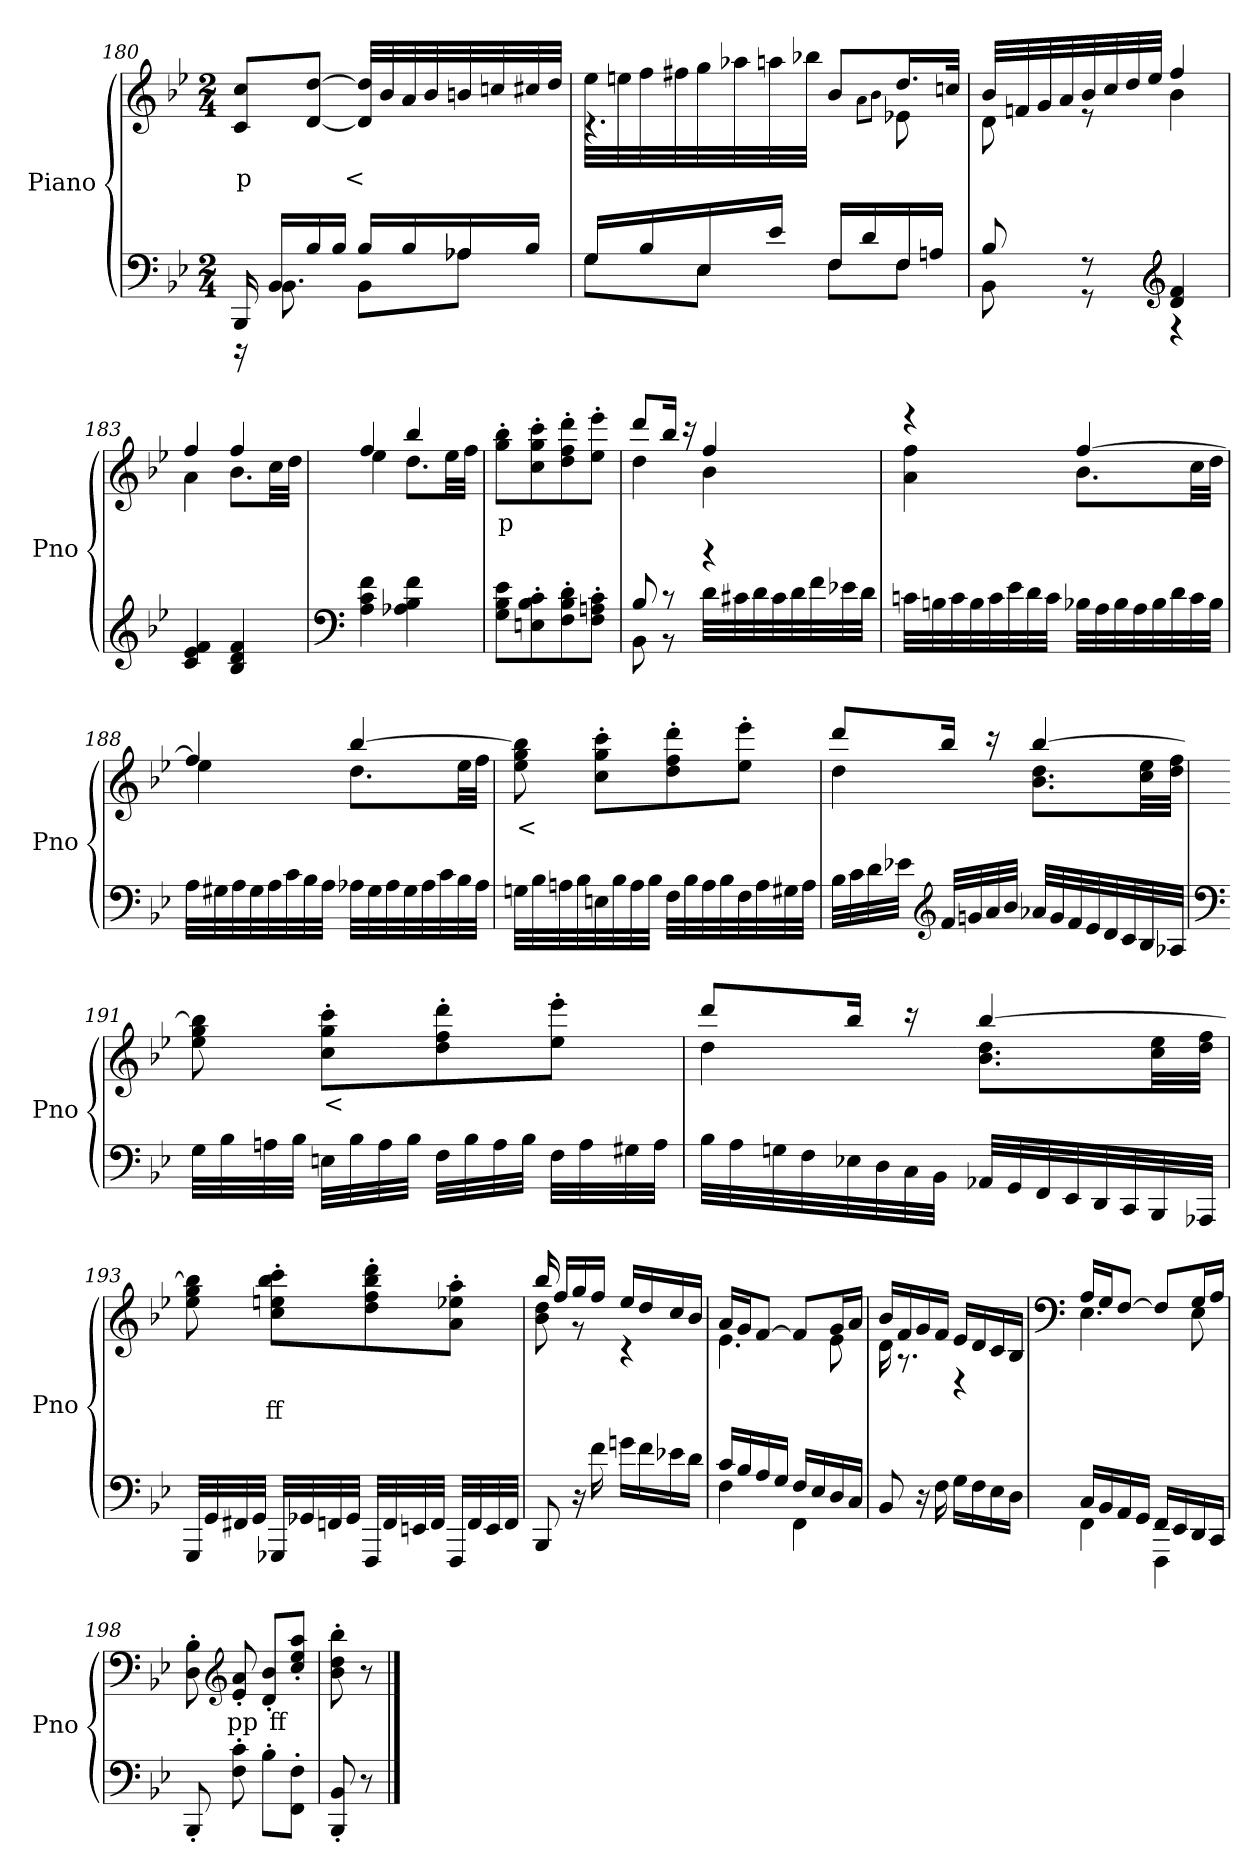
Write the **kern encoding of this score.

**kern	**kern	**text
*part2	*part1	*part1
*staff2	*staff1	*staff1
*I"Piano	*I"Piano	*
*I'Pno	*I'Pno	*
*clefF4	*clefG2	*
*k[b-e-]	*k[b-e-]	*
*B-:	*B-:	*
*M2/4	*M2/4	*
=180	=180	=180
*^	*	*
16BBB-/	16r	8c/ 8cc/L	p
16BB-/LL	8.BB-\	.	.
16B-/	.	[8d/ [8dd/J	.
16B-/JJ	.	.	.
16B-/LL	8BB-\L	32d/] 32dd/]LLL	<
.	.	32b-/	.
16B-/	.	32a/	.
.	.	32b-/	.
16A-X/	8A-\J	32bn/	.
.	.	32ccn/	.
16B-/JJ	.	32cc#X/	.
.	.	32dd/JJJ	.
!!LO:PB:g=z
=181	=181	=181	=181
*	*	*^	*
16G/LL	8G\L	32ee-\LLL	4.r	.
.	.	32een\	.	.
16B-/	.	32ff\	.	.
.	.	32ff#X\	.	.
16E-/	8E-\J	32gg\	.	.
.	.	32aa-X\	.	.
16e-/JJ	.	32aan\	.	.
.	.	32bb-X\JJJ	.	.
16F/LL	8F\L	8b-/L	.	.
16d/	.	.	.	.
.	.	.	8qa\L	.
.	.	.	8qb-\J	.
16F/	8F\J	16.dd/L	8e-X\	.
16An/JJ	.	.	.	.
.	.	32ccn/JJk	.	.
=182	=182	=182	=182	=182
8B-/	8BB-\	32b-/LLL	8d\	.
.	.	32fn/	.	.
.	.	32g/	.	.
.	.	32a/	.	.
8r	8r	32b-/	8r	.
.	.	32cc/	.	.
.	.	32dd/	.	.
.	.	32ee-/JJJ	.	.
*clefG2	*	*	*	*
4d/ 4f/	4r	4ff/	4b-\	.
*v	*v	*	*	*
=183	=183	=183	=183
4c/ 4e-/ 4f/	4ff/	4a\	.
4B-/ 4d/ 4f/	4ff/	8.b-\L	.
.	.	32cc\LL	.
.	.	32dd\JJJ	.
=184	=184	=184	=184
*clefF4	*	*	*
4A\ 4c\ 4f\	4ff/	4ee-\	.
4A-X\ 4B-\ 4f\	4bb-/	8.dd\L	.
.	.	32ee-\LL	.
.	.	32ff\JJJ	.
*	*v	*v	*
=185	=185	=185
8G\ 8B-\ 8e-\L	8gg\' 8bb-\'L	p
8En\' 8B-\' 8c\'	8cc\' 8gg\' 8ccc\'	.
8F\' 8B-\' 8d\'	8dd\' 8ff\' 8ddd\'	.
8F\' 8An\' 8c\'J	8ee-\' 8eee-\'J	.
!!LO:LB:g=z
=186	=186	=186
*^	*^	*
8B-/	8BB-\	8ddd/L	4dd\	.
8r	8r	16bb-/Jk	.	.
.	.	16r	.	.
4r	32d\LLL	4ff/	4b-\	.
.	32c#X\	.	.	.
.	32d\	.	.	.
.	32c#\	.	.	.
.	32d\	.	.	.
.	32f\	.	.	.
.	32e-X\	.	.	.
.	32d\JJJ	.	.	.
*v	*v	*	*	*
=187	=187	=187	=187
32cn\LLL	4r	4a\ 4ff\	.
32Bn\	.	.	.
32c\	.	.	.
32B\	.	.	.
32c\	.	.	.
32e-\	.	.	.
32d\	.	.	.
32c\JJJ	.	.	.
32B-X\LLL	[4ff/	8.b-\L	.
32A\	.	.	.
32B-\	.	.	.
32A\	.	.	.
32B-\	.	.	.
32d\	.	.	.
32c\	.	32cc\LL	.
32B-\JJJ	.	32dd\JJJ	.
=188	=188	=188	=188
32A\LLL	4ff/]	4ee-\	.
32G#X\	.	.	.
32A\	.	.	.
32G#\	.	.	.
32A\	.	.	.
32c\	.	.	.
32B-\	.	.	.
32A\JJJ	.	.	.
32A-X\LLL	[4bb-/	8.dd\L	.
32G#\	.	.	.
32A-\	.	.	.
32G#\	.	.	.
32A-\	.	.	.
32c\	.	.	.
32B-\	.	32ee-\LL	.
32A-\JJJ	.	32ff\JJJ	.
*	*v	*v	*
!!LO:LB:g=z
=189	=189	=189
32Gn\LLL	8ee-\ 8gg\ 8bb-\]	<
32B-\	.	.
32An\	.	.
32B-\	.	.
32En\	8cc\' 8gg\' 8ccc\'L	.
32B-\	.	.
32A\	.	.
32B-\JJJ	.	.
32F\LLL	8dd\' 8ff\' 8ddd\'	.
32B-\	.	.
32A\	.	.
32B-\	.	.
32F\	8ee-\' 8eee-\'J	.
32A\	.	.
32G#X\	.	.
32A\JJJ	.	.
=190	=190	=190
*	*^	*
32B-\LLL	8ddd/L	4dd\	.
32c\	.	.	.
32d\	.	.	.
32e-X\JJJ	.	.	.
*clefG2	*	*	*
32f/LLL	16bb-/Jk	.	.
32gn/	.	.	.
32a/	16r	.	.
32b-/JJJ	.	.	.
32a-X/LLL	[4bb-/	8.b-\ 8.dd\L	.
32g/	.	.	.
32f/	.	.	.
32e-/	.	.	.
32d/	.	.	.
32c/	.	.	.
32B-/	.	32cc\ 32ee-\LL	.
32A-X/JJJ	.	32dd\ 32ff\JJJ	.
*	*v	*v	*
!!LO:LB:g=z
=191	=191	=191
*clefF4	*	*
32G\LLL	8ee-\ 8gg\ 8bb-\]	.
32B-\	.	.
32An\	.	.
32B-\JJJ	.	.
32En\LLL	8cc\' 8gg\' 8ccc\'L	<
32B-\	.	.
32A\	.	.
32B-\JJJ	.	.
32F\LLL	8dd\' 8ff\' 8ddd\'	.
32B-\	.	.
32A\	.	.
32B-\JJJ	.	.
32F\LLL	8ee-\' 8eee-\'J	.
32A\	.	.
32G#X\	.	.
32A\JJJ	.	.
=192	=192	=192
*	*^	*
32B-\LLL	8ddd/L	4dd\	.
32A\	.	.	.
32Gn\	.	.	.
32F\	.	.	.
32E-X\	16bb-/Jk	.	.
32D\	.	.	.
32C\	16r	.	.
32BB-\JJJ	.	.	.
32AA-X/LLL	[4bb-/	8.b-\ 8.dd\L	.
32GG/	.	.	.
32FF/	.	.	.
32EE-/	.	.	.
32DD/	.	.	.
32CC/	.	.	.
32BBB-/	.	32cc\ 32ee-\LL	.
32AAA-X/JJJ	.	32dd\ 32ff\JJJ	.
*	*v	*v	*
!!LO:LB:g=z
=193	=193	=193
32GGG/LLL	8ee-\ 8gg\ 8bb-\]	.
32GG/	.	.
32FF#X/	.	.
32GG/JJJ	.	.
32GGG-X/LLL	8cc\' 8een\' 8bb-\' 8ccc\'L	ff
32GG-X/	.	.
32FFn/	.	.
32GG-/JJJ	.	.
32FFF/LLL	8dd\' 8ff\' 8bb-\' 8ddd\'	.
32FF/	.	.
32EEn/	.	.
32FF/JJJ	.	.
32FFF/LLL	8a\' 8ee-X\' 8aa\'J	.
32FF/	.	.
32EE/	.	.
32FF/JJJ	.	.
=194	=194	=194
*	*^	*
8BBB-/	16bb-/	8b-\ 8dd\	.
.	16ff/LL	.	.
16r	16gg/	8r	.
16f\	16ff/JJ	.	.
16gn\LL	16ee-/LL	4r	.
16f\	16dd/	.	.
16e-X\	16cc/	.	.
16d\JJ	16b-/JJ	.	.
=195	=195	=195	=195
*^	*	*	*
16c/LL	4F\	16a/LL	4.e-\	.
16B-/	.	16g/J	.	.
16A/	.	[8f/J	.	.
16G/JJ	.	.	.	.
16F/LL	4FF\	8f/L]	.	.
16E-/	.	.	.	.
16D/	.	16g/L	8e-\	.
16C/JJ	.	16a/JJ	.	.
*v	*v	*	*	*
=196	=196	=196	=196
8BB-/	16b-/LL	16d\	.
.	16f/	8.r	.
16r	16g/	.	.
16F\	16f/JJ	.	.
16G\LL	16e-/LL	4r	.
16F\	16d/	.	.
16E-\	16c/	.	.
16D\JJ	16B-/JJ	.	.
!!LO:LB:g=z	!!
=197	=197	=197	=197
*	*clefF4	*	*
*^	*	*	*
16C/LL	4FF\	16A/LL	4.E-\	.
16BB-/	.	16G/J	.	.
16AA/	.	[8F/J	.	.
16GG/JJ	.	.	.	.
16FF/LL	4FFF\	8F/L]	.	.
16EE-/	.	.	.	.
16DD/	.	16G/L	8E-\	.
16CC/JJ	.	16A/JJ	.	.
*v	*v	*	*	*
*	*v	*v	*
=198	=198	=198
8BBB-'/	8D\' 8B-\'	.
*	*clefG2	*
8F\' 8c\'	8e-/' 8a/'	pp
8B-'\L	8d/' 8b-/'L	.
8FF\' 8F\'J	8cc/' 8ee-/' 8aa/'J	ff
=199	=199	=199
8BBB-/' 8BB-/'	8b-\' 8dd\' 8bb-\'	.
8r	8r	.
==	==	==
*-	*-	*-
